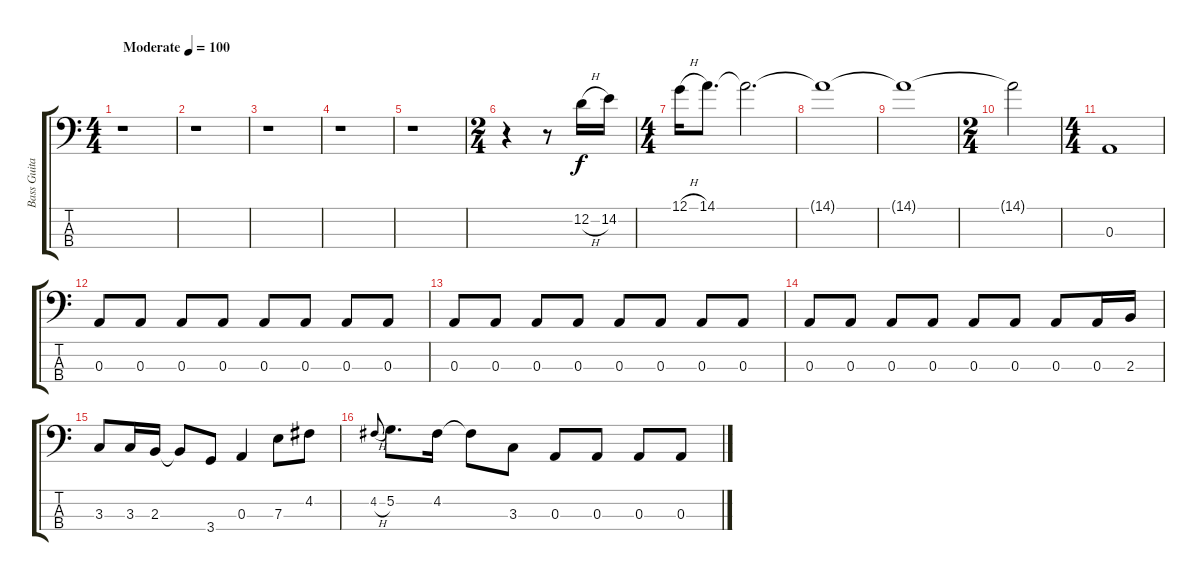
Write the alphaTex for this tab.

\track ("Bass Guitar" "Bass Guita") {instrument electricbassfinger}
\staff {score tabs}
\tuning (G2 D2 A1 E1) {hide}
\ts (4 4)
\tempo (100 "Moderate")
\clef f4
\ks aminor
r.1{dy f instrument electricbassfinger} |
\ks c
r.1 |
r.1 |
r.1 |
r.1 |
\ts (2 4)
r.4 r.8 12.2{h}.16 14.2.16 |
\ts (4 4)
12.1{h}.16{volume 13} 14.1.8{d} 14.1{t}.2{d} |
14.1{t}.1 |
14.1{t}.1 |
\ts (2 4)
14.1{t}.2 |
\ts (4 4)
0.3.1{volume 10} |
0.3.8 0.3.8 0.3.8 0.3.8 0.3.8 0.3.8 0.3.8 0.3.8 |
0.3.8 0.3.8 0.3.8 0.3.8 0.3.8 0.3.8 0.3.8 0.3.8 |
0.3.8 0.3.8 0.3.8 0.3.8 0.3.8 0.3.8 0.3.8 0.3.16 2.3.16 |
3.3.8 3.3.16 2.3.16 2.3{t}.8 3.4.8 0.3.4 7.3.8 4.2.8 |
4.2{h}.8{gr onbeat} 5.2.8{d} 4.2.16 4.2{t}.8 3.3.8 0.3.8 0.3.8 0.3.8 0.3.8
